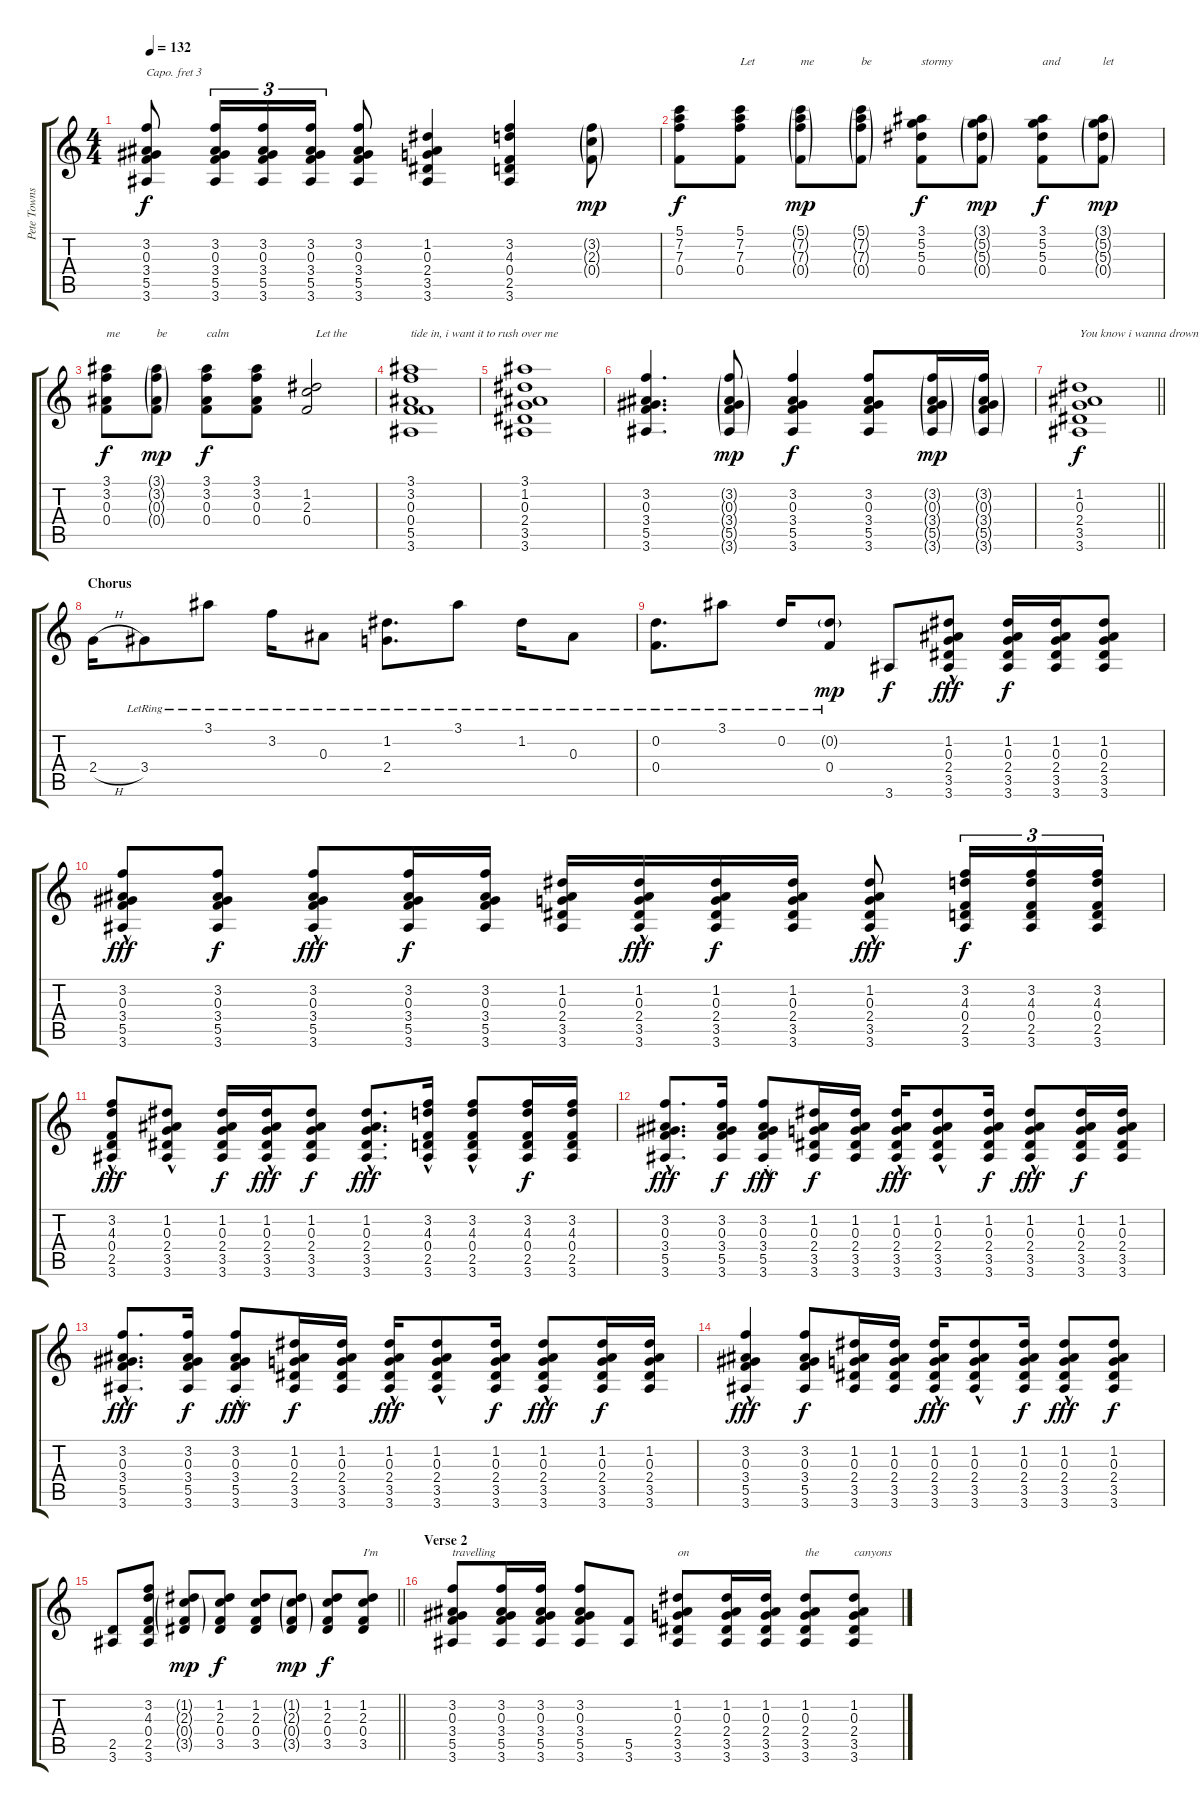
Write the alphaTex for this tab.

\track ("Pete Townshend" "Pete Towns") {instrument acousticguitarsteel}
\staff {score tabs}
\capo 3
\tuning (E4 B3 G3 D3 A2 E2) {hide}
\ts (4 4)
\tempo 132
\clef g2
\ks c
(3.2 0.3 3.4 5.5 3.6).8{dy f} (3.2 0.3 3.4 5.5 3.6).16{tu (3 2)} (3.2 0.3 3.4 5.5 3.6).16{tu (3 2)} (3.2 0.3 3.4 5.5 3.6).16{tu (3 2)} (3.2 0.3 3.4 5.5 3.6).8 (1.2 0.3 2.4 3.5 3.6).4 (3.2 4.3 0.4 2.5 3.6).4 (3.2{g} 2.3{g} 0.4{g}).8{dy mp} |
(5.1 7.2 7.3 0.4).8{dy f} (5.1 7.2 7.3 0.4).8{txt "Let"} (5.1{g} 7.2{g} 7.3{g} 0.4{g}).8{txt "me" dy mp} (5.1{g} 7.2{g} 7.3{g} 0.4{g}).8{txt "be"} (3.1 5.2 5.3 0.4).8{txt "stormy" dy f} (3.1{g} 5.2{g} 5.3{g} 0.4{g}).8{dy mp} (3.1 5.2 5.3 0.4).8{txt "and" dy f} (3.1{g} 5.2{g} 5.3{g} 0.4{g}).8{txt "let" dy mp} |
(3.1 3.2 0.3 0.4).8{txt "me" dy f} (3.1{g} 3.2{g} 0.3{g} 0.4{g}).8{txt "be" dy mp} (3.1 3.2 0.3 0.4).8{txt "calm" dy f} (3.1 3.2 0.3 0.4).8 (1.2 2.3 0.4).2{txt "   Let the"} |
(3.1 3.2 0.3 0.4 5.5 3.6).1{txt "tide in, i want it to rush over me"} |
(3.1 1.2 0.3 2.4 3.5 3.6).1 |
(3.2 0.3 3.4 5.5 3.6).4{d} (3.2{g} 0.3{g} 3.4{g} 5.5{g} 3.6{g}).8{dy mp} (3.2 0.3 3.4 5.5 3.6).4{dy f} (3.2 0.3 3.4 5.5 3.6).8 (3.2{g} 0.3{g} 3.4{g} 5.5{g} 3.6{g}).16{dy mp} (3.2{g} 0.3{g} 3.4{g} 5.5{g} 3.6{g}).16 |
\barLineRight lightlight
(1.2 0.3 2.4 3.5 3.6).1{txt "You know i wanna drown" dy f} |
\section ("" "Chorus")
2.4{h}.16 3.4{lr}.8 3.1{lr}.8 3.2{lr}.16 0.3{lr}.8 (1.2{lr} 2.4{lr}).8{d} 3.1{lr}.8 1.2{lr}.16 0.3{lr}.8 |
(0.2{lr} 0.4{lr}).8{d} 3.1{lr}.8 0.2{lr}.16 (0.2{g lr} 0.4{lr}).8{dy mp} 3.6.8{dy f} (1.2{hac} 0.3{hac} 2.4{hac} 3.5{hac} 3.6{hac}).8{dy fff} (1.2 0.3 2.4 3.5 3.6).16{dy f} (1.2 0.3 2.4 3.5 3.6).16 (1.2 0.3 2.4 3.5 3.6).8 |
(3.2{hac} 0.3{hac} 3.4{hac} 5.5{hac} 3.6).8{dy fff} (3.2 0.3 3.4 5.5 3.6).8{dy f} (3.2{hac} 0.3{hac} 3.4{hac} 5.5{hac} 3.6{hac}).8{dy fff} (3.2 0.3 3.4 5.5 3.6).16{dy f} (3.2 0.3 3.4 5.5 3.6).16 (1.2 0.3 2.4 3.5 3.6).16 (1.2{hac} 0.3{hac} 2.4{hac} 3.5{hac} 3.6{hac}).16{dy fff} (1.2 0.3 2.4 3.5 3.6).16{dy f} (1.2 0.3 2.4 3.5 3.6).16 (1.2{hac} 0.3{hac} 2.4{hac} 3.5{hac} 3.6{hac}).8{dy fff} (3.2 4.3 0.4 2.5 3.6).16{tu (3 2) dy f} (3.2 4.3 0.4 2.5 3.6).16{tu (3 2)} (3.2 4.3 0.4 2.5 3.6).16{tu (3 2)} |
(3.2 4.3{hac} 0.4{hac} 2.5{hac} 3.6{hac}).8{dy fff} (1.2{hac} 0.3{hac} 2.4{hac} 3.5{hac} 3.6{hac}).8 (1.2 0.3 2.4 3.5 3.6).16{dy f} (1.2{hac} 0.3{hac} 2.4{hac} 3.5{hac} 3.6{hac}).16{dy fff} (1.2 0.3 2.4 3.5 3.6).8{dy f} (1.2{hac} 0.3{hac} 2.4{hac} 3.5{hac} 3.6{hac}).8{d dy fff} (3.2{hac} 4.3{hac} 0.4{hac} 2.5{hac} 3.6{hac}).16 (3.2{hac} 4.3{hac} 0.4{hac} 2.5{hac} 3.6{hac}).8 (3.2 4.3 0.4 2.5 3.6).16{dy f} (3.2 4.3 0.4 2.5 3.6).16 |
(3.2{hac} 0.3{hac} 3.4{hac} 5.5{hac} 3.6{hac}).8{d dy fff} (3.2 0.3 3.4 5.5 3.6).16{dy f} (3.2{hac st} 0.3{hac st} 3.4{hac st} 5.5{hac st} 3.6{hac st}).8{dy fff} (1.2 0.3 2.4 3.5 3.6).16{dy f} (1.2 0.3 2.4 3.5 3.6).16 (1.2{hac} 0.3{hac} 2.4{hac} 3.5{hac} 3.6{hac}).16{dy fff} (1.2{hac} 0.3{hac} 2.4{hac} 3.5{hac} 3.6{hac}).8 (1.2 0.3 2.4 3.5 3.6).16{dy f} (1.2{hac} 0.3{hac} 2.4{hac} 3.5{hac} 3.6{hac}).8{dy fff} (1.2 0.3 2.4 3.5 3.6).16{dy f} (1.2 0.3 2.4 3.5 3.6).16 |
(3.2{hac} 0.3{hac} 3.4{hac} 5.5{hac} 3.6{hac}).8{d dy fff} (3.2 0.3 3.4 5.5 3.6).16{dy f} (3.2{hac st} 0.3{hac st} 3.4{hac st} 5.5{hac st} 3.6{hac st}).8{dy fff} (1.2 0.3 2.4 3.5 3.6).16{dy f} (1.2 0.3 2.4 3.5 3.6).16 (1.2{hac} 0.3{hac} 2.4{hac} 3.5{hac} 3.6{hac}).16{dy fff} (1.2{hac} 0.3{hac} 2.4{hac} 3.5{hac} 3.6{hac}).8 (1.2 0.3 2.4 3.5 3.6).16{dy f} (1.2{hac} 0.3{hac} 2.4{hac} 3.5{hac} 3.6{hac}).8{dy fff} (1.2 0.3 2.4 3.5 3.6).16{dy f} (1.2 0.3 2.4 3.5 3.6).16 |
(3.2{hac} 0.3{hac} 3.4{hac} 5.5{hac} 3.6{hac}).4{dy fff} (3.2 0.3 3.4 5.5 3.6).8{dy f} (1.2 0.3 2.4 3.5 3.6).16 (1.2 0.3 2.4 3.5 3.6).16 (1.2{hac} 0.3{hac} 2.4{hac} 3.5{hac} 3.6{hac}).16{dy fff} (1.2{hac} 0.3{hac} 2.4{hac} 3.5{hac} 3.6{hac}).8 (1.2 0.3 2.4 3.5 3.6).16{dy f} (1.2{hac} 0.3{hac} 2.4{hac} 3.5{hac} 3.6{hac}).8{dy fff} (1.2 0.3 2.4 3.5 3.6).8{dy f} |
\barLineRight lightlight
(2.5 3.6).8 (3.2 4.3 0.4 2.5 3.6).8 (1.2{g} 2.3{g} 0.4{g} 3.5{g}).8{dy mp} (1.2 2.3 0.4 3.5).8{dy f} (1.2 2.3 0.4 3.5).8 (1.2{g} 2.3{g} 0.4{g} 3.5{g}).8{dy mp} (1.2 2.3 0.4 3.5).8{dy f} (1.2 2.3 0.4 3.5).8{txt "I'm"} |
\section ("" "Verse 2")
(3.2 0.3 3.4 5.5 3.6).8{txt "travelling"} (3.2 0.3 3.4 5.5 3.6).16 (3.2 0.3 3.4 5.5 3.6).16 (3.2 0.3 3.4 5.5 3.6).8 (5.5 3.6).8 (1.2 0.3 2.4 3.5 3.6).8{txt "on"} (1.2 0.3 2.4 3.5 3.6).16 (1.2 0.3 2.4 3.5 3.6).16 (1.2 0.3 2.4 3.5 3.6).8{txt "the"} (1.2 0.3 2.4 3.5 3.6).8{txt "canyons"}
